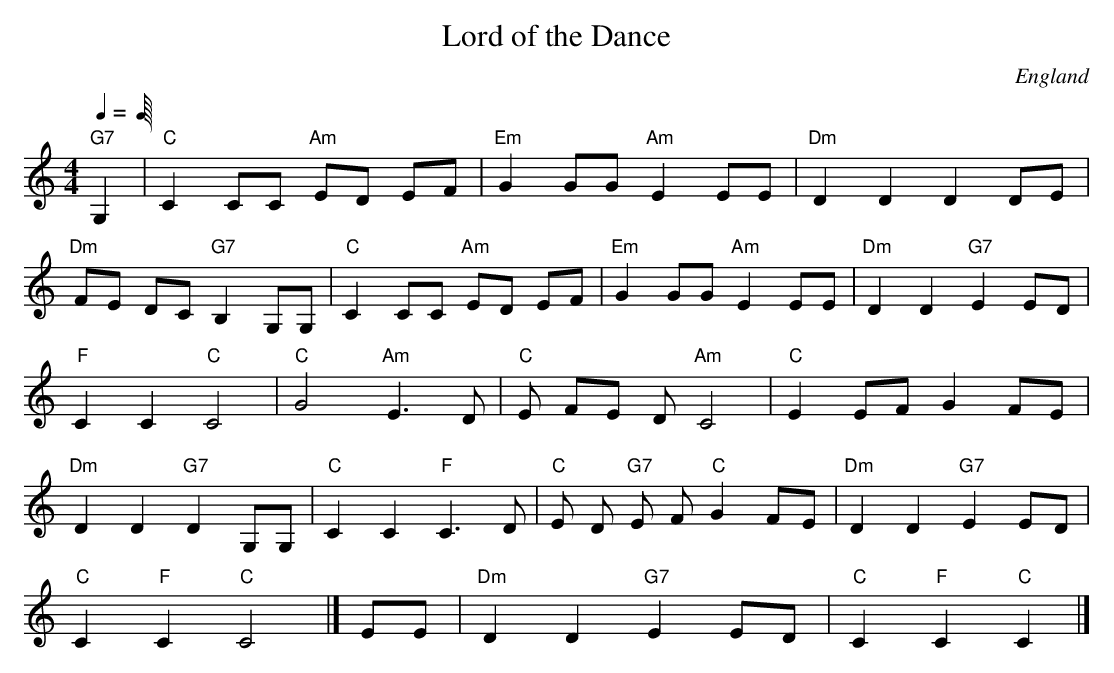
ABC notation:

X:1
T:Lord of the Dance
O:England
M:4/4
L:1/8
Q:1/4=
K:C
V:1
"G7" G,2 |"C" C2 CC "Am" ED EF |"Em" G2 GG "Am" E2 EE |"Dm" D2 D2 D2 DE |
"Dm" FE DC "G7" B,2 G,G, |"C" C2 CC "Am" ED EF |"Em" G2 GG "Am" E2 EE |"Dm" D2 D2 "G7" E2 ED |
"F" C2 C2 "C" C4 |"C" G4 "Am" E3 D|"C" E FE D"Am" C4 |"C" E2 EF G2 FE |
"Dm" D2 D2 "G7" D2 G,G, |"C" C2 C2 "F" C3 D|"C" E D"G7" E F"C" G2 FE |"Dm" D2 D2 "G7" E2 ED |
"C" C2 "F" C2 "C" C4 |]EE |"Dm" D2 D2 "G7" E2 ED |"C" C2 "F" C2 "C" C2 |]
